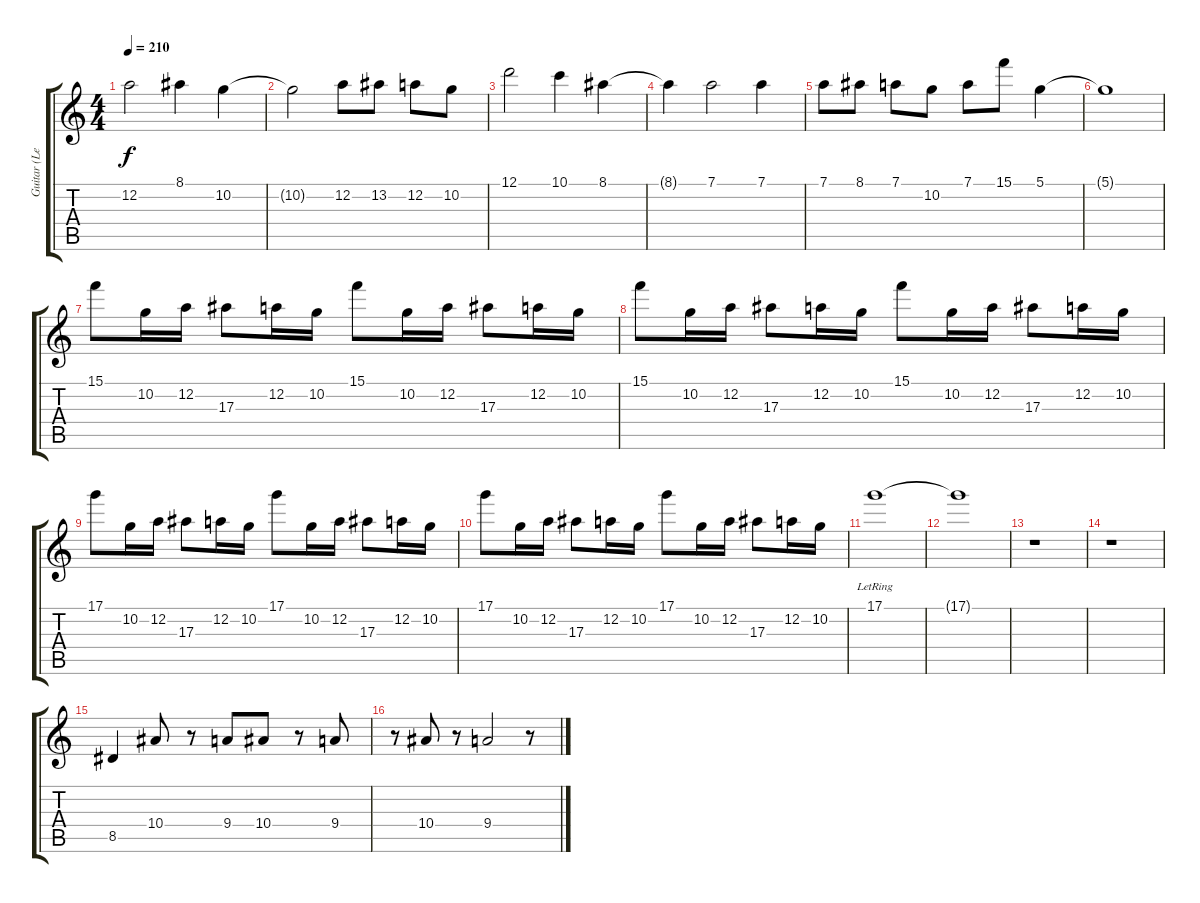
\track ("Guitar (Left)" "Guitar (Le") {instrument distortionguitar}
\staff {score tabs}
\tuning (D4 A3 F3 C3 G2 C2) {hide}
\ts (4 4)
\tempo 210
\clef g2
\ks c
12.2.2{dy f} 8.1.4 10.2.4 |
10.2{t}.2 12.2.8 13.2.8 12.2.8 10.2.8 |
12.1.2 10.1.4 8.1.4 |
8.1{t}.4 7.1.2 7.1.4 |
7.1.8 8.1.8 7.1.8 10.2.8 7.1.8 15.1.8 5.1.4 |
5.1{t}.1 |
15.1.8 10.2.16 12.2.16 17.3.8 12.2.16 10.2.16 15.1.8 10.2.16 12.2.16 17.3.8 12.2.16 10.2.16 |
15.1.8 10.2.16 12.2.16 17.3.8 12.2.16 10.2.16 15.1.8 10.2.16 12.2.16 17.3.8 12.2.16 10.2.16 |
17.1.8 10.2.16 12.2.16 17.3.8 12.2.16 10.2.16 17.1.8 10.2.16 12.2.16 17.3.8 12.2.16 10.2.16 |
17.1.8 10.2.16 12.2.16 17.3.8 12.2.16 10.2.16 17.1.8 10.2.16 12.2.16 17.3.8 12.2.16 10.2.16 |
17.1{lr}.1 |
17.1{t}.1 |
r.1 |
r.1 |
8.5.4 10.4.8 r.8 9.4.8 10.4.8 r.8 9.4.8 |
r.8 10.4.8 r.8 9.4.2 r.8
